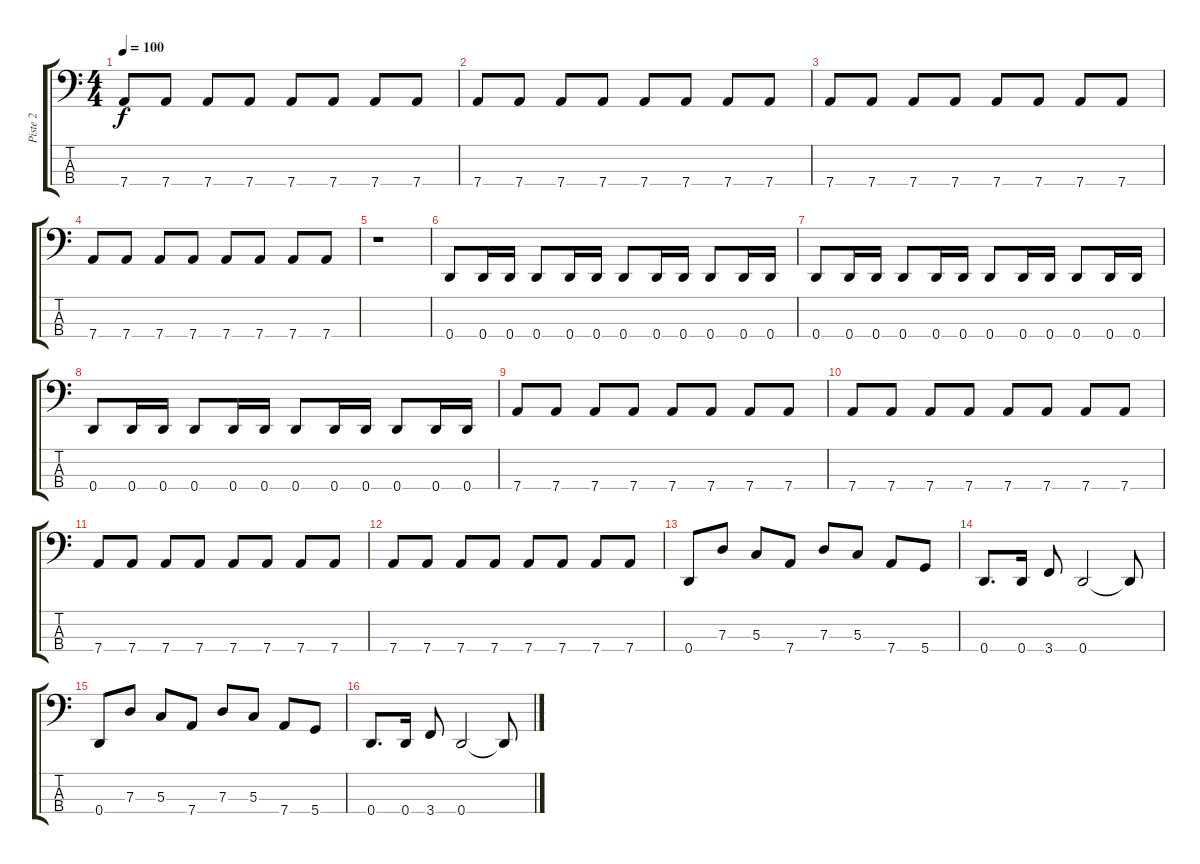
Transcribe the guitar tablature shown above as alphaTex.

\track ("Piste 2" "Piste 2") {instrument electricbassfinger}
\staff {score tabs}
\tuning (F2 C2 G1 D1) {hide}
\ts (4 4)
\tempo 100
\clef f4
\ks c
7.4.8{dy f} 7.4.8 7.4.8 7.4.8 7.4.8 7.4.8 7.4.8 7.4.8 |
7.4.8 7.4.8 7.4.8 7.4.8 7.4.8 7.4.8 7.4.8 7.4.8 |
7.4.8 7.4.8 7.4.8 7.4.8 7.4.8 7.4.8 7.4.8 7.4.8 |
7.4.8 7.4.8 7.4.8 7.4.8 7.4.8 7.4.8 7.4.8 7.4.8 |
r.1 |
0.4.8 0.4.16 0.4.16 0.4.8 0.4.16 0.4.16 0.4.8 0.4.16 0.4.16 0.4.8 0.4.16 0.4.16 |
0.4.8 0.4.16 0.4.16 0.4.8 0.4.16 0.4.16 0.4.8 0.4.16 0.4.16 0.4.8 0.4.16 0.4.16 |
0.4.8 0.4.16 0.4.16 0.4.8 0.4.16 0.4.16 0.4.8 0.4.16 0.4.16 0.4.8 0.4.16 0.4.16 |
7.4.8 7.4.8 7.4.8 7.4.8 7.4.8 7.4.8 7.4.8 7.4.8 |
7.4.8 7.4.8 7.4.8 7.4.8 7.4.8 7.4.8 7.4.8 7.4.8 |
7.4.8 7.4.8 7.4.8 7.4.8 7.4.8 7.4.8 7.4.8 7.4.8 |
7.4.8 7.4.8 7.4.8 7.4.8 7.4.8 7.4.8 7.4.8 7.4.8 |
0.4.8 7.3.8 5.3.8 7.4.8 7.3.8 5.3.8 7.4.8 5.4.8 |
0.4.8{d} 0.4.16 3.4.8 0.4.2 0.4{t}.8 |
0.4.8 7.3.8 5.3.8 7.4.8 7.3.8 5.3.8 7.4.8 5.4.8 |
0.4.8{d} 0.4.16 3.4.8 0.4.2 0.4{t}.8
